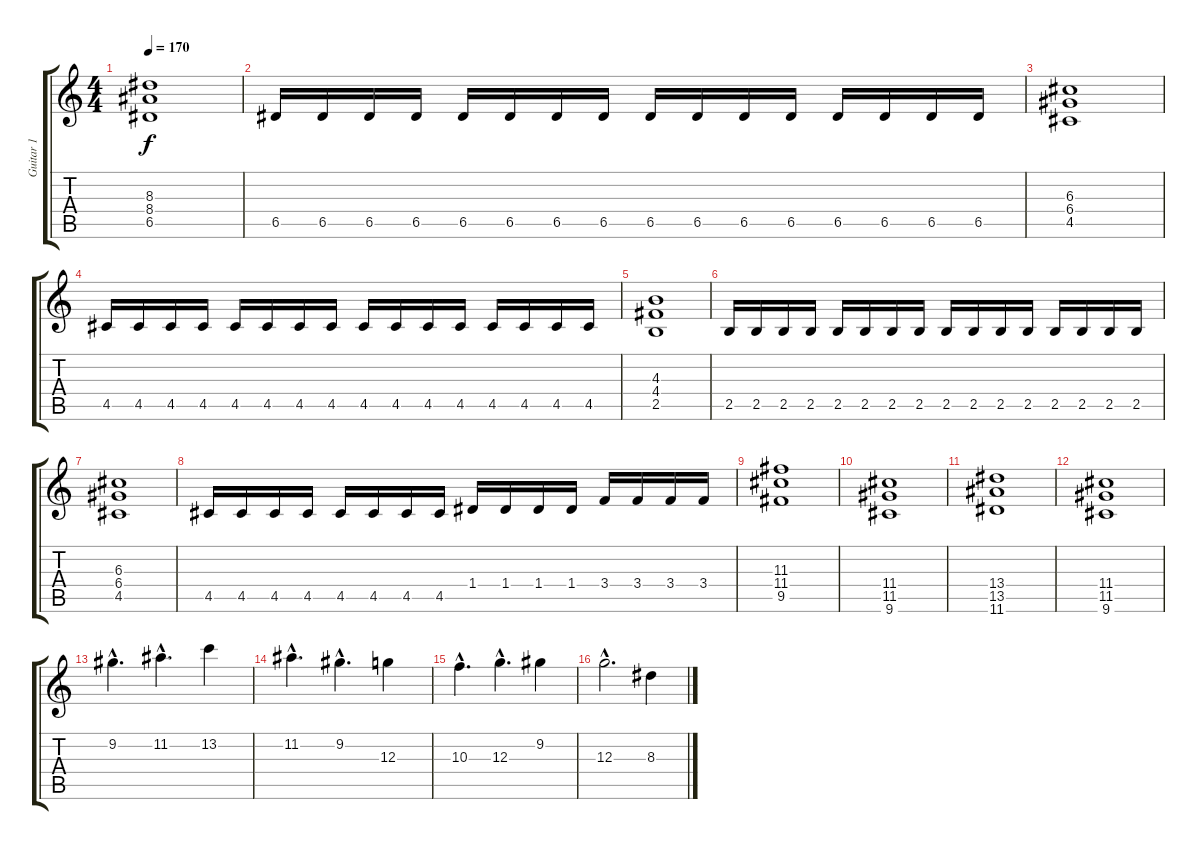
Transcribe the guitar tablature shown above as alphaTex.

\track ("Guitar 1" "Guitar 1") {instrument distortionguitar}
\staff {score tabs}
\tuning (E4 B3 G3 D3 A2 E2) {hide}
\ts (4 4)
\tempo 170
\clef g2
\ks c
(8.3 8.4 6.5).1{dy f} |
6.5.16 6.5.16 6.5.16 6.5.16 6.5.16 6.5.16 6.5.16 6.5.16 6.5.16 6.5.16 6.5.16 6.5.16 6.5.16 6.5.16 6.5.16 6.5.16 |
(6.3 6.4 4.5).1 |
4.5.16 4.5.16 4.5.16 4.5.16 4.5.16 4.5.16 4.5.16 4.5.16 4.5.16 4.5.16 4.5.16 4.5.16 4.5.16 4.5.16 4.5.16 4.5.16 |
(4.3 4.4 2.5).1 |
2.5.16 2.5.16 2.5.16 2.5.16 2.5.16 2.5.16 2.5.16 2.5.16 2.5.16 2.5.16 2.5.16 2.5.16 2.5.16 2.5.16 2.5.16 2.5.16 |
(6.3 6.4 4.5).1 |
4.5.16 4.5.16 4.5.16 4.5.16 4.5.16 4.5.16 4.5.16 4.5.16 1.4.16 1.4.16 1.4.16 1.4.16 3.4.16 3.4.16 3.4.16 3.4.16 |
(11.3 11.4 9.5).1 |
(11.4 11.5 9.6).1 |
(13.4 13.5 11.6).1 |
(11.4 11.5 9.6).1 |
9.2{hac}.4{d volume 12} 11.2{hac}.4{d} 13.2.4 |
11.2{hac}.4{d} 9.2{hac}.4{d} 12.3.4 |
10.3{hac}.4{d} 12.3{hac}.4{d} 9.2.4 |
12.3{hac}.2{d} 8.3.4
